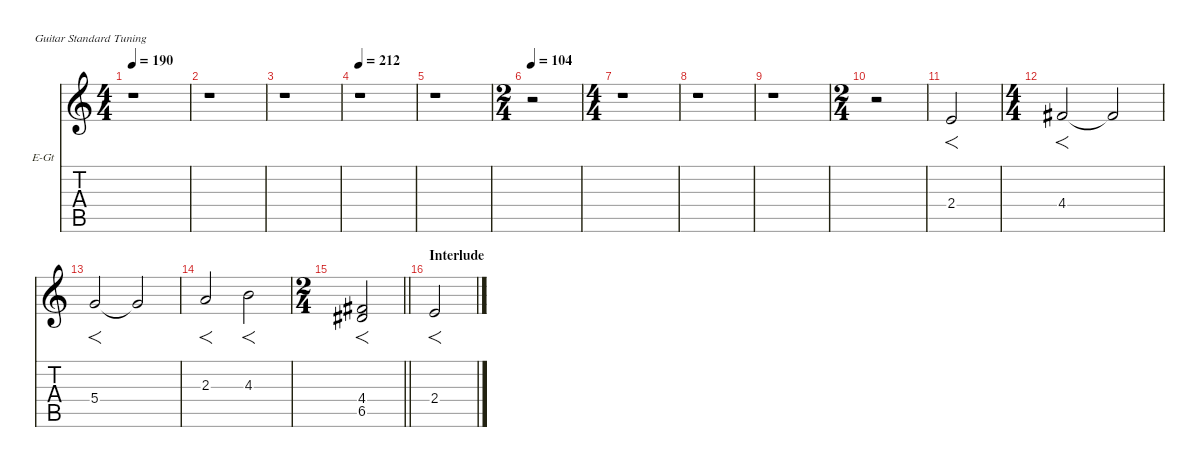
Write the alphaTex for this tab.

\hideDynamics
\bracketExtendMode nobrackets
\firstSystemTrackNameOrientation horizontal
\otherSystemsTrackNameOrientation horizontal
\track ("Solo" "E-Gt") {instrument distortionguitar}
\staff {score tabs}
\tuning (E4 B3 G3 D3 A2 E2)
\ts (4 4)
\tempo 190
\clef g2
\ks c
r.1{dy fff} |
r.1 |
r.1 |
\tempo 212
r.1 |
r.1 |
\ts (2 4)
\beaming (8 2 2)
\tempo 104
r.2 |
\ts (4 4)
\beaming (8 2 2 2 2)
r.1 |
r.1 |
r.1 |
\ts (2 4)
\beaming (8 2 2)
r.2 |
2.4.2{f} |
\ts (4 4)
\beaming (8 2 2 2 2)
4.4{acc #}.2{f} 4.4{t acc #}.2{dy f} |
5.4.2{f dy fff} 5.4{t}.2{dy f} |
2.3.2{f dy fff} 4.3.2{f} |
\ts (2 4)
\beaming (8 2 2)
\barLineRight lightlight
(4.4{acc #} 6.5{acc #}).2{f} |
\section ("" "Interlude")
2.4.2{f}
